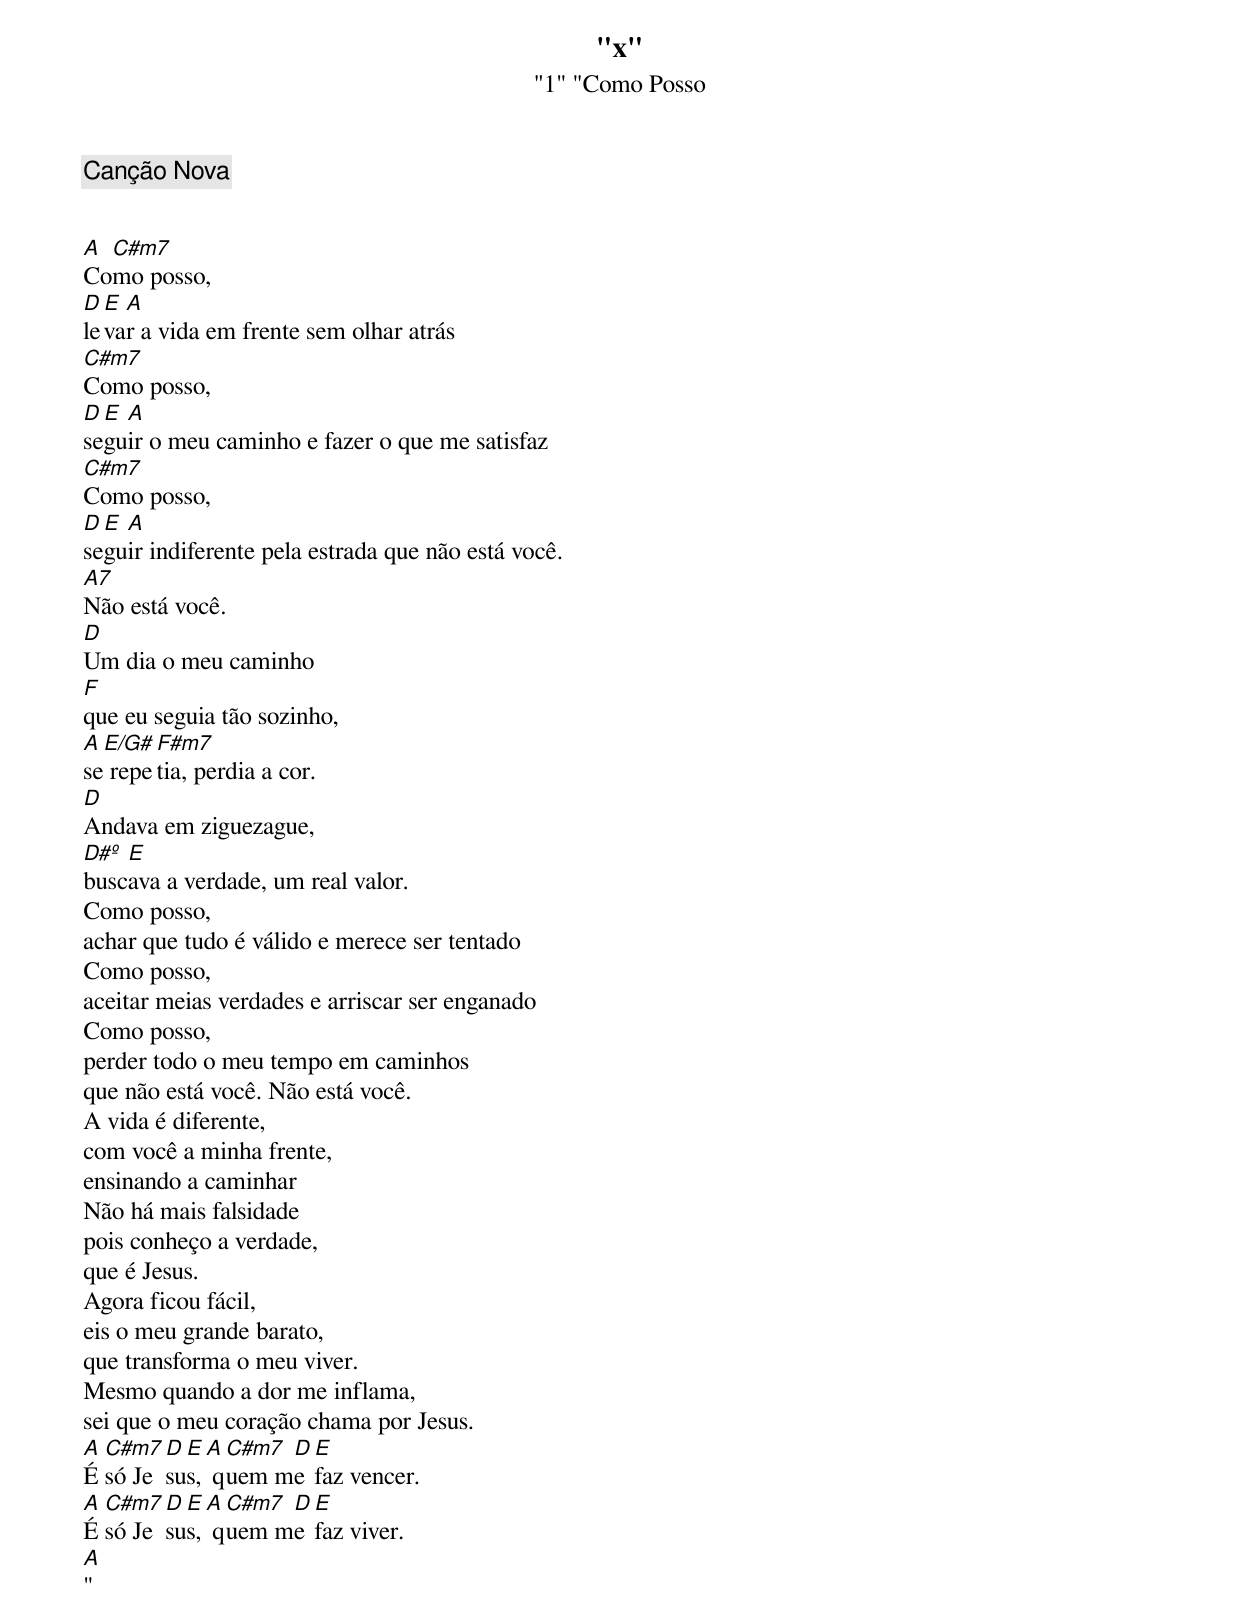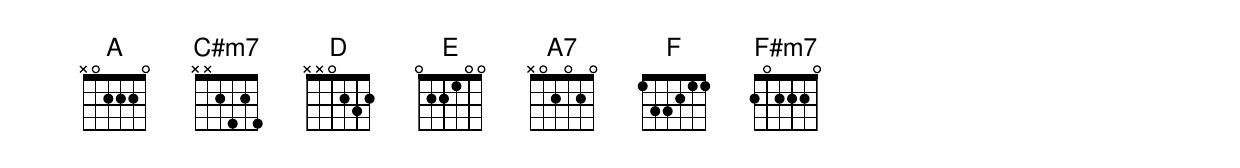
"x"
"1" "Como Posso
Canção Nova


A C#m7
Como posso,
D E A
levar a vida em frente sem olhar atrás
C#m7
Como posso,
D E A
seguir o meu caminho e fazer o que me satisfaz
C#m7
Como posso,
D E A
seguir indiferente pela estrada que não está você.
A7
Não está você.
D
Um dia o meu caminho
F
que eu seguia tão sozinho,
A E/G# F#m7
se repetia, perdia a cor.
D
Andava em ziguezague,
D#º E
buscava a verdade, um real valor.
Como posso,
achar que tudo é válido e merece ser tentado
Como posso,
aceitar meias verdades e arriscar ser enganado
Como posso,
perder todo o meu tempo em caminhos
que não está você. Não está você.
A vida é diferente,
com você a minha frente,
ensinando a caminhar
Não há mais falsidade
pois conheço a verdade,
que é Jesus.
Agora ficou fácil,
eis o meu grande barato,
que transforma o meu viver.
Mesmo quando a dor me inflama,
sei que o meu coração chama por Jesus.
A C#m7 D E A C#m7 D E
É só Jesus, quem me faz vencer.
A C#m7 D E A C#m7 D E
É só Jesus, quem me faz viver.
A
"
